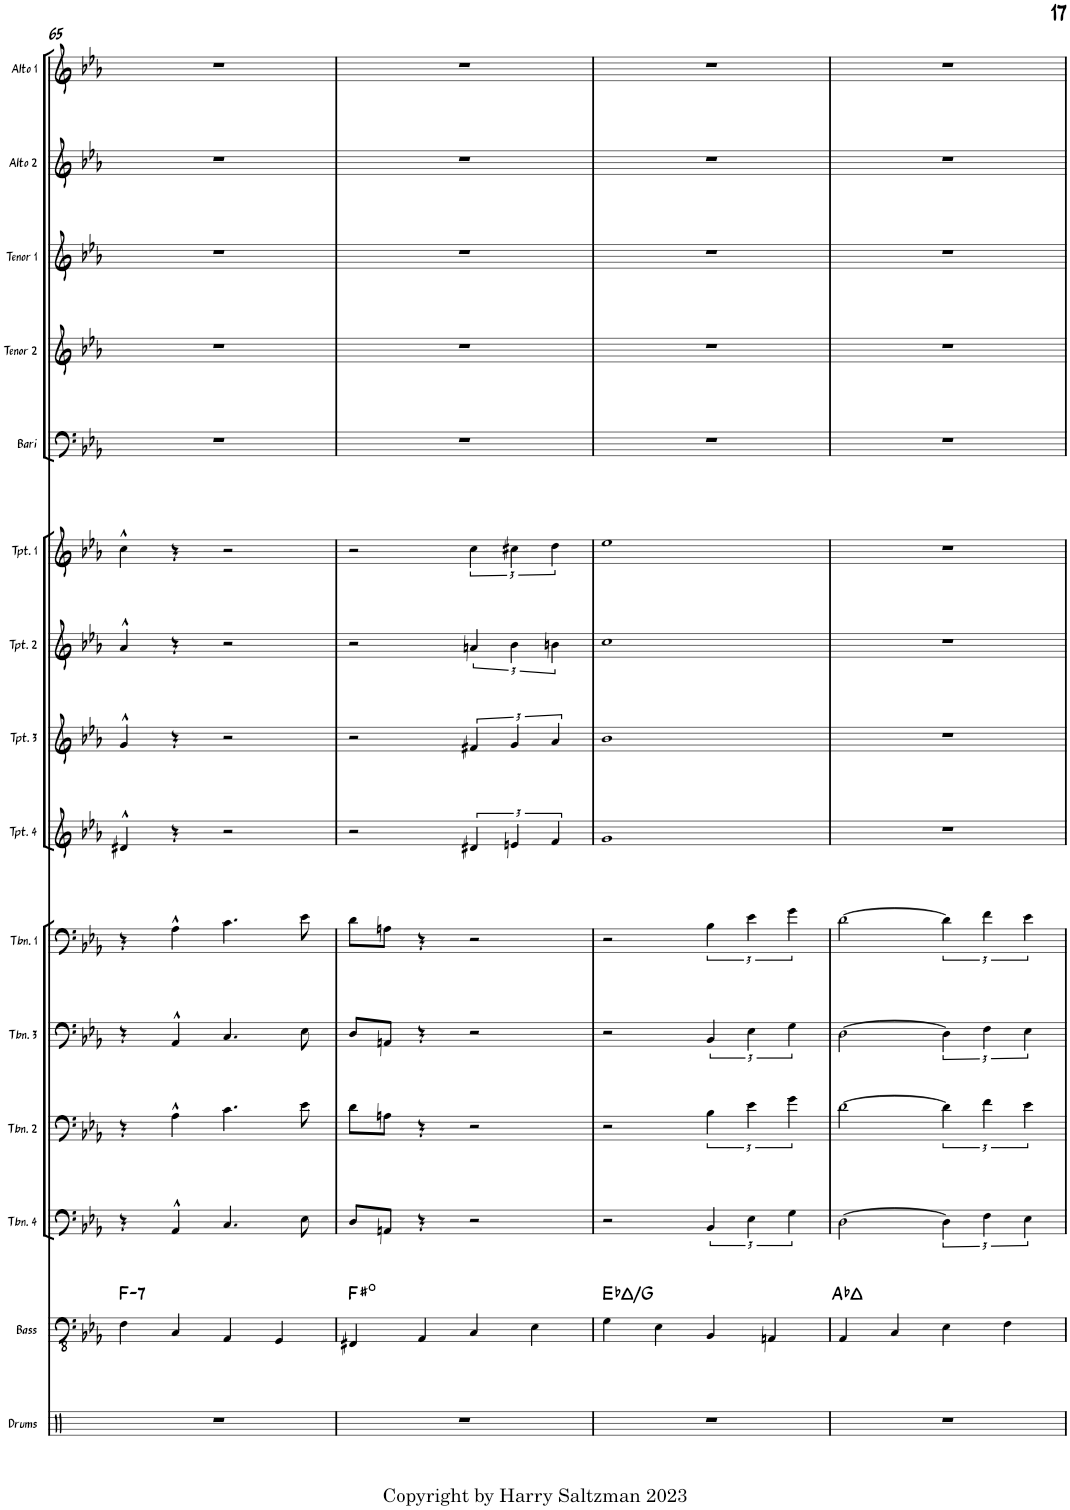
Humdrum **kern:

**kern	**kern	**harte	**kern	**kern	**harte	**kern	**harte	**kern	**kern	**kern	**kern	**kern	**kern	**kern	**kern	**kern	**kern	**kern	**kern	**kern
*part17	*part16	*part16	*part15	*part15	*part15	*part14	*part14	*part13	*part12	*part11	*part10	*part9	*part8	*part7	*part6	*part5	*part4	*part3	*part2	*part1
*staff18	*staff17	*	*staff16	*staff15	*	*staff14	*	*staff13	*staff12	*staff11	*staff10	*staff9	*staff8	*staff7	*staff6	*staff5	*staff4	*staff3	*staff2	*staff1
*I"Drums	*I"Bass	*	*I"Piano	*	*	*I"Guitar / Keys	*	*I"Trombone 4	*I"Trombone 2	*I"Trombone 3	*I"Trombone 1	*I"Trumpet 4	*I"Trumpet 3	*I"Trumpet 2	*I"Trumpet 1	*I"Bari Sax	*I"Tenor Sax 2	*I"Tenor Sax 1	*I"Alto Sax 2	*I"Alto Sax 1
*I'Drums	*I'Bass	*	*I'Pno.	*	*	*I'Git / key	*	*I'Tbn. 4	*I'Tbn. 2	*I'Tbn. 3	*I'Tbn. 1	*I'Tpt. 4	*I'Tpt. 3	*I'Tpt. 2	*I'Tpt. 1	*I'Bari	*I'Tenor 2	*I'Tenor 1	*I'Alto 2	*I'Alto 1
!!LO:PB:g=z
*clefX	*clefFv4	*	*clefF4	*clefG2	*	*clefGv2	*	*clefF4	*clefF4	*clefF4	*clefF4	*clefG2	*clefG2	*clefG2	*clefG2	*clefF4	*clefG2	*clefG2	*clefG2	*clefG2
*	*	*	*	*	*	*	*	*	*	*	*	*Trd1c2	*Trd1c2	*Trd1c2	*Trd1c2	*Trd12c21	*Trd8c14	*Trd8c14	*Trd5c9	*Trd5c9
*k[]	*k[b-e-a-]	*	*k[b-e-a-]	*k[b-e-a-]	*	*k[b-e-a-]	*	*k[b-e-a-]	*k[b-e-a-]	*k[b-e-a-]	*k[b-e-a-]	*k[b-e-a-]	*k[b-e-a-]	*k[b-e-a-]	*k[b-e-a-]	*k[b-e-a-]	*k[b-e-a-]	*k[b-e-a-]	*k[b-e-a-]	*k[b-e-a-]
*M4/4	*M4/4	*	*M4/4	*M4/4	*	*M4/4	*	*M4/4	*M4/4	*M4/4	*M4/4	*M4/4	*M4/4	*M4/4	*M4/4	*M4/4	*M4/4	*M4/4	*M4/4	*M4/4
=65	=65	=65	=65	=65	=65	=65	=65	=65	=65	=65	=65	=65	=65	=65	=65	=65	=65	=65	=65	=65
!	!	!LO:H:kt=7	!	!	!LO:H:kt=7	!	!LO:H:kt=7	!	!	!	!	!	!	!	!	!	!	!	!	!
1r	4FF\	F:min7	4D	4b-	F:min7	4D	F:min7	4r	4r	4r	4r	4d#X^^/	4g^^/	4a-^^/	4cc^^\	1r	1r	1r	1r	1r
.	4CC/	.	4D	4b-	.	4D	.	4AA-^^/	4A-^^\	4AA-^^/	4A-^^\	4r	4r	4r	4r	.	.	.	.	.
.	4AAA-/	.	4D	4b-	.	4D	.	4.C/	4.c\	4.C/	4.c\	2r	2r	2r	2r	.	.	.	.	.
.	4GGG/	.	4D	4b-	.	4D	.	.	.	.	.	.	.	.	.	.	.	.	.	.
.	.	.	.	.	.	.	.	8E-\	8e-\	8E-\	8e-\	.	.	.	.	.	.	.	.	.
=66	=66	=66	=66	=66	=66	=66	=66	=66	=66	=66	=66	=66	=66	=66	=66	=66	=66	=66	=66	=66
1r	4FFF#X/	F#:dim	4D	4b-	F#:dim	4D	F#:dim	8D/L	8d\L	8D/L	8d\L	2r	2r	2r	2r	1r	1r	1r	1r	1r
.	.	.	.	.	.	.	.	8AAn/J	8An\J	8AAn/J	8An\J	.	.	.	.	.	.	.	.	.
.	4AAA-/	.	4D	4b-	.	4D	.	4r	4r	4r	4r	.	.	.	.	.	.	.	.	.
.	4CC/	.	4D	4b-	.	4D	.	2r	2r	2r	2r	6d#X/	6f#X/	6an/	6cc\	.	.	.	.	.
.	.	.	.	.	.	.	.	.	.	.	.	6en/	6g/	6b-\	6cc#X\	.	.	.	.	.
.	4EE-\	.	4D	4b-	.	4D	.	.	.	.	.	.	.	.	.	.	.	.	.	.
.	.	.	.	.	.	.	.	.	.	.	.	6f/	6a-/	6bn\	6dd\	.	.	.	.	.
=67	=67	=67	=67	=67	=67	=67	=67	=67	=67	=67	=67	=67	=67	=67	=67	=67	=67	=67	=67	=67
1r	4GG\	Eb:maj/3	4D	4b-	Eb:maj/3	4D	Eb:maj/3	2r	2r	2r	2r	1g	1b-	1cc	1ee-	1r	1r	1r	1r	1r
.	4EE-\	.	4D	4b-	.	4D	.	.	.	.	.	.	.	.	.	.	.	.	.	.
.	4BBB-/	.	4D	4b-	.	4D	.	6BB-/	6B-\	6BB-/	6B-\	.	.	.	.	.	.	.	.	.
.	.	.	.	.	.	.	.	6E-\	6e-\	6E-\	6e-\	.	.	.	.	.	.	.	.	.
.	4AAAn/	.	4D	4b-	.	4D	.	.	.	.	.	.	.	.	.	.	.	.	.	.
.	.	.	.	.	.	.	.	6G\	6g\	6G\	6g\	.	.	.	.	.	.	.	.	.
=68	=68	=68	=68	=68	=68	=68	=68	=68	=68	=68	=68	=68	=68	=68	=68	=68	=68	=68	=68	=68
1r	4AAA-/	Ab:maj	4D	4b-	Ab:maj	4D	Ab:maj	[2D\	[2d\	[2D\	[2d\	1r	1r	1r	1r	1r	1r	1r	1r	1r
.	4CC/	.	4D	4b-	.	4D	.	.	.	.	.	.	.	.	.	.	.	.	.	.
.	4EE-\	.	4D	4b-	.	4D	.	6D\]	6d\]	6D\]	6d\]	.	.	.	.	.	.	.	.	.
.	.	.	.	.	.	.	.	6F\	6f\	6F\	6f\	.	.	.	.	.	.	.	.	.
.	4FF\	.	4D	4b-	.	4D	.	.	.	.	.	.	.	.	.	.	.	.	.	.
.	.	.	.	.	.	.	.	6E-\	6e-\	6E-\	6e-\	.	.	.	.	.	.	.	.	.
=	=	=	=	=	=	=	=	=	=	=	=	=	=	=	=	=	=	=	=	=
*-	*-	*-	*-	*-	*-	*-	*-	*-	*-	*-	*-	*-	*-	*-	*-	*-	*-	*-	*-	*-
